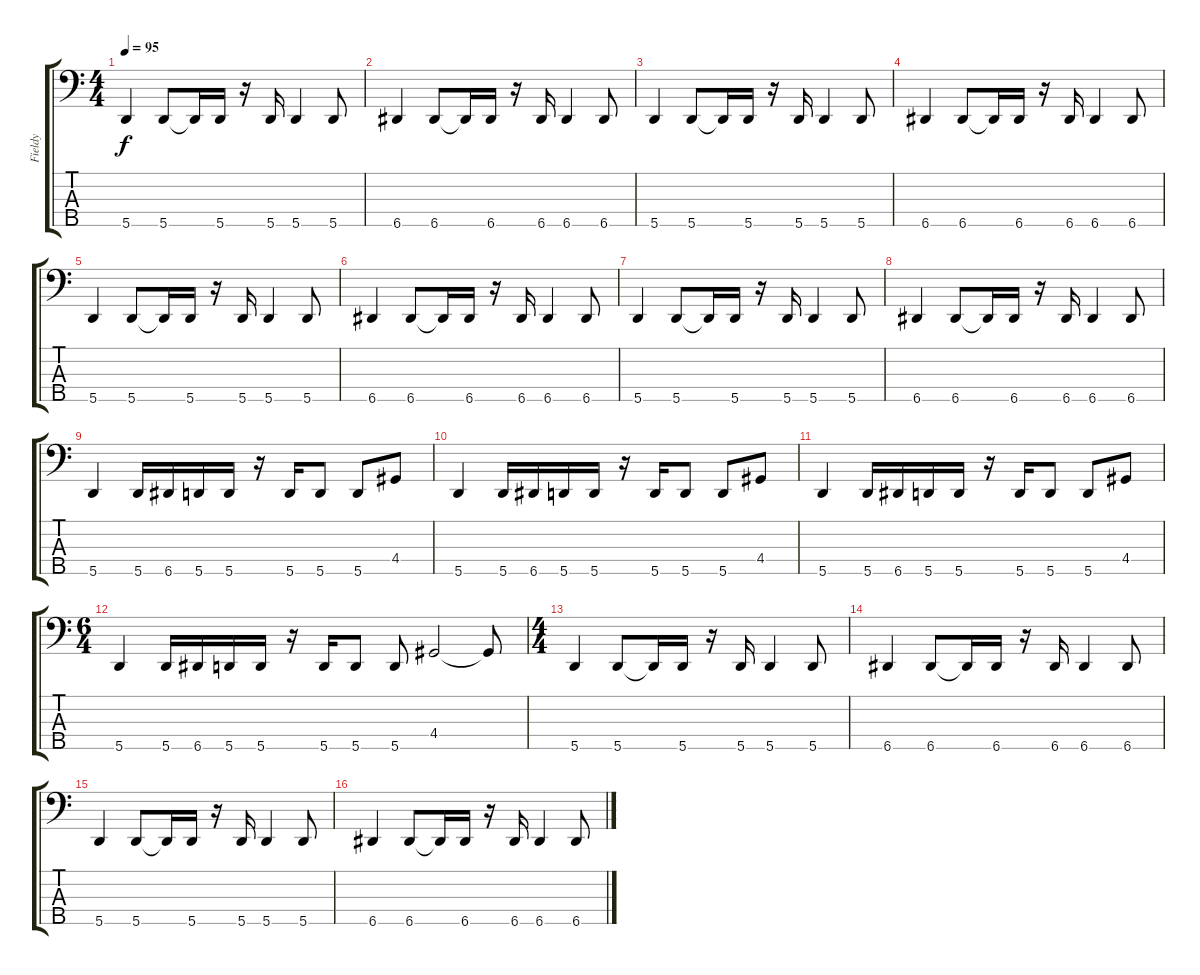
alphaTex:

\track ("Fieldy" "Fieldy") {instrument electricbassfinger}
\staff {score tabs}
\tuning (G2 D2 A1 E1 A0) {hide}
\ts (4 4)
\tempo 95
\clef f4
\ks c
5.5.4{dy f} 5.5.8 5.5{t}.16 5.5.16 r.16 5.5.16 5.5.4 5.5.8 |
6.5.4 6.5.8 6.5{t}.16 6.5.16 r.16 6.5.16 6.5.4 6.5.8 |
5.5.4 5.5.8 5.5{t}.16 5.5.16 r.16 5.5.16 5.5.4 5.5.8 |
6.5.4 6.5.8 6.5{t}.16 6.5.16 r.16 6.5.16 6.5.4 6.5.8 |
5.5.4 5.5.8 5.5{t}.16 5.5.16 r.16 5.5.16 5.5.4 5.5.8 |
6.5.4 6.5.8 6.5{t}.16 6.5.16 r.16 6.5.16 6.5.4 6.5.8 |
5.5.4 5.5.8 5.5{t}.16 5.5.16 r.16 5.5.16 5.5.4 5.5.8 |
6.5.4 6.5.8 6.5{t}.16 6.5.16 r.16 6.5.16 6.5.4 6.5.8 |
5.5.4 5.5.16 6.5.16 5.5.16 5.5.16 r.16 5.5.16 5.5.8 5.5.8 4.4.8 |
5.5.4 5.5.16 6.5.16 5.5.16 5.5.16 r.16 5.5.16 5.5.8 5.5.8 4.4.8 |
5.5.4 5.5.16 6.5.16 5.5.16 5.5.16 r.16 5.5.16 5.5.8 5.5.8 4.4.8 |
\ts (6 4)
5.5.4 5.5.16 6.5.16 5.5.16 5.5.16 r.16 5.5.16 5.5.8 5.5.8 4.4.2 4.4{t}.8 |
\ts (4 4)
5.5.4 5.5.8 5.5{t}.16 5.5.16 r.16 5.5.16 5.5.4 5.5.8 |
6.5.4 6.5.8 6.5{t}.16 6.5.16 r.16 6.5.16 6.5.4 6.5.8 |
5.5.4 5.5.8 5.5{t}.16 5.5.16 r.16 5.5.16 5.5.4 5.5.8 |
6.5.4 6.5.8 6.5{t}.16 6.5.16 r.16 6.5.16 6.5.4 6.5.8
